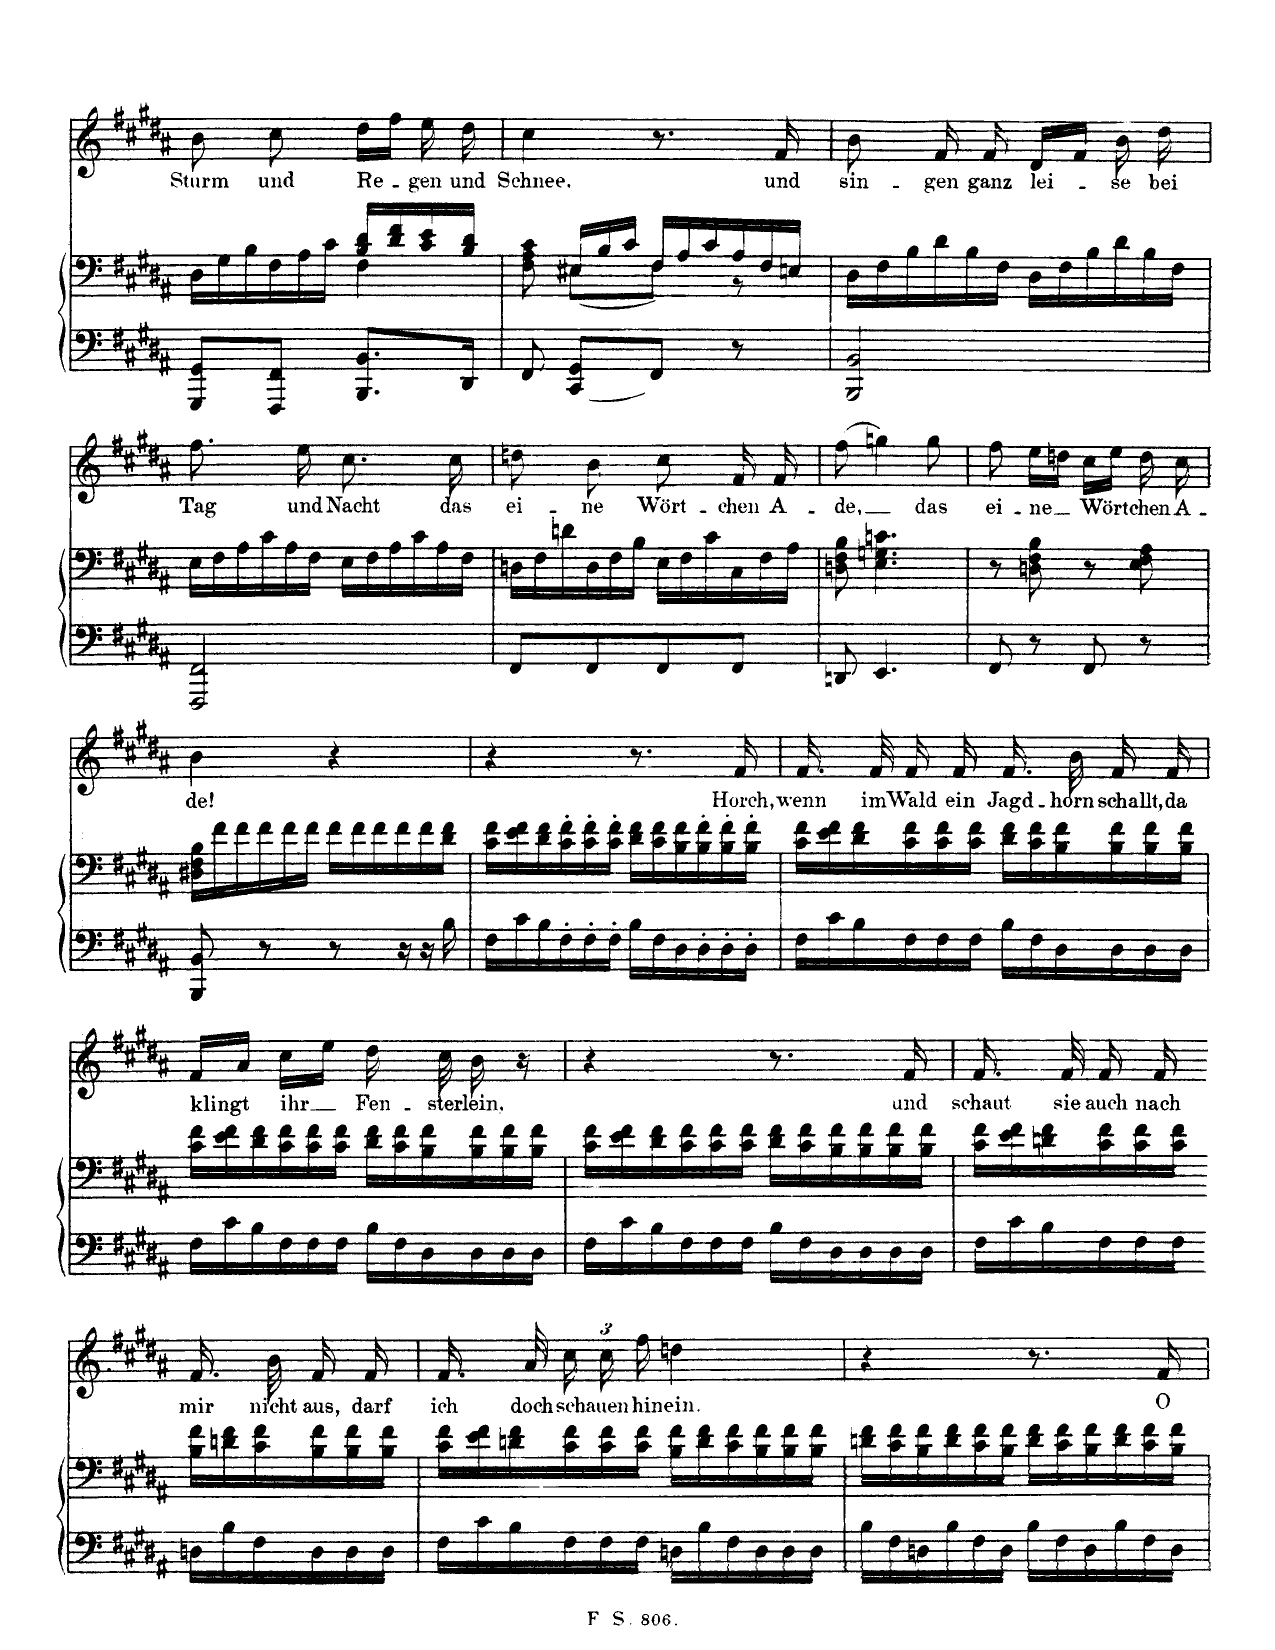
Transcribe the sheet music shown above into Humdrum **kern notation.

**kern	**kern	**kern	**text
*part2	*part2	*part1	*part1
*staff3	*staff2	*staff1	*staff1
*I"Pianoforte	*	*I"Singstimme	*
*I'Pno	*	*	*
*clefF4	*clefF4	*clefG2	*
*k[f#c#g#d#a#]	*k[f#c#g#d#a#]	*k[f#c#g#d#a#]	*
*M2/4	*M2/4	*M2/4	*
*	*Xtuplet	*	*
=34	=34	=34	=34
*	*^	*	*
8GGG#/ 8GG#/L	24D#\LL	4ryy	8b\	Sturm
.	24G#\	.	.	.
.	24B\	.	.	.
8FFF#/ 8FF#/J	24F#\	.	8cc#\	und
.	24A#\	.	.	.
.	24c#\JJ	.	.	.
8.BBB/ 8.BB/L	16B/ 16d#/LL	4F#\	16dd#\LL	Re-
.	16d#/ 16f#/	.	16ff#\JJ	.
.	16c#/ 16e/	.	16ee\	-gen
16DD#/Jk	16B/ 16d#/JJ	.	16dd#\	und
=35	=35	=35	=35	=35
8FF#/	8F#\ 8A#\ 8c#\	8ryy	4cc#\	Schnee.
8CC#/ 8GG#/L	(24E#X/LL	8E#\L	.	.
.	24B/	.	.	.
.	24c#/JJ	.	.	.
8FF#/J	24F#/LL)	8F#\J	8.r	.
.	24A#/	.	.	.
.	24c#/	.	.	.
8r	24A#/	8r	.	.
.	24F#/	.	.	.
.	.	.	16f#/	und
.	24En/JJ	.	.	.
*	*v	*v	*	*
=36	=36	=36	=36
2BBB/ 2BB/	24D#\LL	8b\	sin-
.	24F#\	.	.
.	24B\	.	.
.	24d#\	16f#/	-gen
.	24B\	.	.
.	.	16f#/	ganz
.	24F#\JJ	.	.
.	24D#\LL	16d#/LL	lei-
.	24F#\	.	.
.	.	16f#/JJ	.
.	24B\	.	.
.	24d#\	16b\	-se
.	24B\	.	.
.	.	16dd#\	bei
.	24F#\JJ	.	.
=37	=37	=37	=37
2FFF#/ 2FF#/	24E\LL	8.ff#\	Tag
.	24F#\	.	.
.	24A#\	.	.
.	24c#\	.	.
.	24A#\	.	.
.	.	16ee\	und
.	24F#\JJ	.	.
.	24E\LL	8.cc#\	Nacht
.	24F#\	.	.
.	24A#\	.	.
.	24c#\	.	.
.	24A#\	.	.
.	.	16cc#\	das
.	24F#\JJ	.	.
=38	=38	=38	=38
8FF#/L	24Dn\LL	8ddn\	ei-
.	24F#\	.	.
.	24dn\	.	.
8FF#/	24D\	8b\	-ne
.	24F#\	.	.
.	24B\JJ	.	.
8FF#/	24E\LL	8cc#\	Wört-
.	24F#\	.	.
.	24c#\	.	.
8FF#/J	24C#\	16f#/	-chen
.	24F#\	.	.
.	.	16f#/	A-
.	24A#\JJ	.	.
=39	=39	=39	=39
8DDn/	8Dn\ 8F#\ 8B\	(8ff#\	-de,
4.EE/	4.E\ 4.Gn\ 4.cn\	4ggn\)	.
.	.	8gg\	das
=40	=40	=40	=40
8FF#/	8r	8ff#\	ei-
8r	8Dn\ 8F#\ 8B\	16ee\LL	-ne
.	.	16ddn\JJ	.
8FF#/	8r	16cc#\LL	Wört-
.	.	16ee\JJ	.
8r	8E\ 8F#\ 8A#\	16dd\	-chen
.	.	16cc#\	A-
=41	=41	=41	=41
8BBB/ 8BB/	24D#X\ 24F#\ 24B\LL	4b\	-de!
.	24f#\	.	.
.	24f#\	.	.
8r	24f#\	.	.
.	24f#\	.	.
.	24f#\JJ	.	.
8r	24f#\LL	4r	.
.	24f#\	.	.
.	24f#\	.	.
24r	24f#\	.	.
24r	24f#\	.	.
24B\	24d#\ 24f#\JJ	.	.
=42	=42	=42	=42
*Xtuplet	*	*	*
24F#\LL	24c#\ 24f#\LL	4r	.
24c#\	24e\ 24f#\	.	.
24B\	24d#\ 24f#\	.	.
24F#'\	24c#\' 24f#\'	.	.
24F#'\	24c#\' 24f#\'	.	.
24F#'\JJ	24c#\' 24f#\'JJ	.	.
24B\LL	24d#\ 24f#\LL	8.r	.
24F#\	24c#\ 24f#\	.	.
24D#\	24B\ 24f#\	.	.
24D#'\	24B\' 24f#\'	.	.
24D#'\	24B\' 24f#\'	.	.
.	.	16f#/	Horch,
24D#'\JJ	24B\' 24f#\'JJ	.	.
=43	=43	=43	=43
24F#\LL	24c#\ 24f#\LL	16.f#/	wenn
24c#\	24e\ 24f#\	.	.
24B\	24d#\ 24f#\	.	.
.	.	32f#/	im
24F#\	24c#\ 24f#\	16f#/	Wald
24F#\	24c#\ 24f#\	.	.
.	.	16f#/	ein
24F#\JJ	24c#\ 24f#\JJ	.	.
24B\LL	24d#\ 24f#\LL	16.f#/	Jagd-
24F#\	24c#\ 24f#\	.	.
24D#\	24B\ 24f#\	.	.
.	.	32b\	-horn
24D#\	24B\ 24f#\	16f#/	schallt,
24D#\	24B\ 24f#\	.	.
.	.	16f#/	da
24D#\JJ	24B\ 24f#\JJ	.	.
=44	=44	=44	=44
24F#\LL	24c#\ 24f#\LL	16f#/LL	klingt
24c#\	24e\ 24f#\	.	.
.	.	16a#/JJ	.
24B\	24d#\ 24f#\	.	.
24F#\	24c#\ 24f#\	16cc#\LL	ihr
24F#\	24c#\ 24f#\	.	.
.	.	16ee\JJ	.
24F#\JJ	24c#\ 24f#\JJ	.	.
24B\LL	24d#\ 24f#\LL	16.dd#\	Fen-
24F#\	24c#\ 24f#\	.	.
24D#\	24B\ 24f#\	.	.
.	.	32cc#\	-ster-
24D#\	24B\ 24f#\	16.b\	-lein,
24D#\	24B\ 24f#\	.	.
24D#\JJ	24B\ 24f#\JJ	.	.
.	.	32r	.
=45	=45	=45	=45
24F#\LL	24c#\ 24f#\LL	4r	.
24c#\	24e\ 24f#\	.	.
24B\	24d#\ 24f#\	.	.
24F#\	24c#\ 24f#\	.	.
24F#\	24c#\ 24f#\	.	.
24F#\JJ	24c#\ 24f#\JJ	.	.
24B\LL	24d#\ 24f#\LL	8.r	.
24F#\	24c#\ 24f#\	.	.
24D#\	24B\ 24f#\	.	.
24D#\	24B\ 24f#\	.	.
24D#\	24B\ 24f#\	.	.
.	.	16f#/	und
24D#\JJ	24B\ 24f#\JJ	.	.
=46	=46	=46	=46
24F#\LL	24c#\ 24f#\LL	16.f#/	schaut
24c#\	24e\ 24f#\	.	.
24B\	24dn\ 24f#\	.	.
.	.	32f#/	sie
24F#\	24c#\ 24f#\	16f#/	auch
24F#\	24c#\ 24f#\	.	.
.	.	16f#/	nach
24F#\JJ	24c#\ 24f#\JJ	.	.
24Dn\LL	24B\ 24f#\LL	16.f#/	mir
24B\	24dn\ 24f#\	.	.
24F#\	24c#\ 24f#\	.	.
.	.	32b\	nicht
24D\	24B\ 24f#\	16f#/	aus,
24D\	24B\ 24f#\	.	.
.	.	16f#/	darf
24D\JJ	24B\ 24f#\JJ	.	.
=47	=47	=47	=47
24F#\LL	24c#\ 24f#\LL	16.f#/	ich
24c#\	24e\ 24f#\	.	.
24B\	24dn\ 24f#\	.	.
.	.	32a#/	doch
*	*	*Xbrackettup	*
24F#\	24c#\ 24f#\	24cc#\	schau-
24F#\	24c#\ 24f#\	24cc#\	-en
24F#\JJ	24c#\ 24f#\JJ	24ff#\	hin-
24Dn\LL	24B\ 24f#\LL	4ddn\	-ein.
24B\	24d\ 24f#\	.	.
24F#\	24c#\ 24f#\	.	.
24D\	24B\ 24f#\	.	.
24D\	24B\ 24f#\	.	.
24D\JJ	24B\ 24f#\JJ	.	.
=48	=48	=48	=48
24B\LL	24dn\ 24f#\LL	4r	.
24F#\	24c#\ 24f#\	.	.
24Dn\	24B\ 24f#\	.	.
24B\	24d\ 24f#\	.	.
24F#\	24c#\ 24f#\	.	.
24D\JJ	24B\ 24f#\JJ	.	.
24B\LL	24d\ 24f#\LL	8.r	.
24F#\	24c#\ 24f#\	.	.
24D\	24B\ 24f#\	.	.
24B\	24d\ 24f#\	.	.
24F#\	24c#\ 24f#\	.	.
.	.	16f#/	O
24D\JJ	24B\ 24f#\JJ	.	.
=	=	=	=
*-	*-	*-	*-
